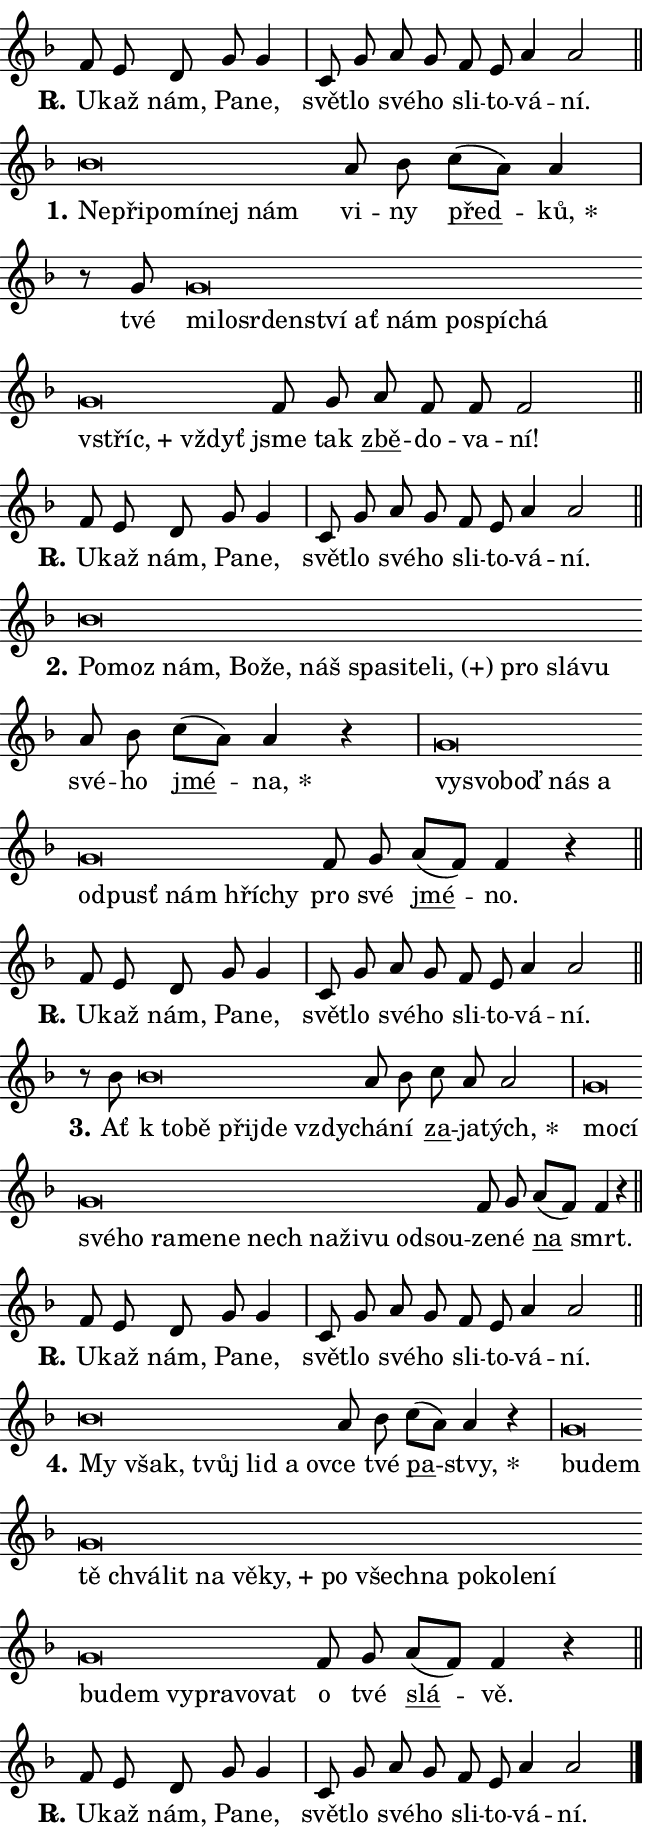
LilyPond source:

\version "2.24.0"
\header { tagline = "" }
\paper {
  indent = 0\cm
  top-margin = 0\cm
  right-margin = 0.13\cm % to fit lyric hyphens
  bottom-margin = 0\cm
  left-margin = 0\cm
  paper-width = 11\cm
  page-breaking = #ly:one-page-breaking
  system-system-spacing.basic-distance = #11
  score-system-spacing.basic-distance = #11
  ragged-last = ##f
}


%% Author: Thomas Morley
%% https://lists.gnu.org/archive/html/lilypond-user/2020-05/msg00002.html
#(define (line-position grob)
"Returns position of @var[grob} in current system:
   @code{'start}, if at first time-step
   @code{'end}, if at last time-step
   @code{'middle} otherwise
"
  (let* ((col (ly:item-get-column grob))
         (ln (ly:grob-object col 'left-neighbor))
         (rn (ly:grob-object col 'right-neighbor))
         (col-to-check-left (if (ly:grob? ln) ln col))
         (col-to-check-right (if (ly:grob? rn) rn col))
         (break-dir-left
           (and
             (ly:grob-property col-to-check-left 'non-musical #f)
             (ly:item-break-dir col-to-check-left)))
         (break-dir-right
           (and
             (ly:grob-property col-to-check-right 'non-musical #f)
             (ly:item-break-dir col-to-check-right))))
        (cond ((eqv? 1 break-dir-left) 'start)
              ((eqv? -1 break-dir-right) 'end)
              (else 'middle))))

#(define (tranparent-at-line-position vctor)
  (lambda (grob)
  "Relying on @code{line-position} select the relevant enry from @var{vctor}.
Used to determine transparency,"
    (case (line-position grob)
      ((end) (not (vector-ref vctor 0)))
      ((middle) (not (vector-ref vctor 1)))
      ((start) (not (vector-ref vctor 2))))))

noteHeadBreakVisibility =
#(define-music-function (break-visibility)(vector?)
"Makes @code{NoteHead}s transparent relying on @var{break-visibility}"
#{
  \override NoteHead.transparent =
    #(tranparent-at-line-position break-visibility)
#})

#(define delete-ledgers-for-transparent-note-heads
  (lambda (grob)
    "Reads whether a @code{NoteHead} is transparent.
If so this @code{NoteHead} is removed from @code{'note-heads} from
@var{grob}, which is supposed to be @code{LedgerLineSpanner}.
As a result ledgers are not printed for this @code{NoteHead}"
    (let* ((nhds-array (ly:grob-object grob 'note-heads))
           (nhds-list
             (if (ly:grob-array? nhds-array)
                 (ly:grob-array->list nhds-array)
                 '()))
           ;; Relies on the transparent-property being done before
           ;; Staff.LedgerLineSpanner.after-line-breaking is executed.
           ;; This is fragile ...
           (to-keep
             (remove
               (lambda (nhd)
                 (ly:grob-property nhd 'transparent #f))
               nhds-list)))
      ;; TODO find a better method to iterate over grob-arrays, similiar
      ;; to filter/remove etc for lists
      ;; For now rebuilt from scratch
      (set! (ly:grob-object grob 'note-heads)  '())
      (for-each
        (lambda (nhd)
          (ly:pointer-group-interface::add-grob grob 'note-heads nhd))
        to-keep))))

squashNotes = {
  \override NoteHead.X-extent = #'(-0.2 . 0.2)
  \override NoteHead.Y-extent = #'(-0.75 . 0)
  \override NoteHead.stencil =
    #(lambda (grob)
       (let ((pos (ly:grob-property grob 'staff-position)))
         (begin
           (if (< pos -7) (display "ERROR: Lower brevis then expected\n") (display ""))
           (if (<= pos -6) ly:text-interface::print ly:note-head::print))))
}
unSquashNotes = {
  \revert NoteHead.X-extent
  \revert NoteHead.Y-extent
  \revert NoteHead.stencil
}

hideNotes = \noteHeadBreakVisibility #begin-of-line-visible
unHideNotes = \noteHeadBreakVisibility #all-visible

% work-around for resetting accidentals
% https://lilypond.org/doc/v2.23/Documentation/notation/displaying-rhythms#unmetered-music
cadenzaMeasure = {
  \cadenzaOff
  \partial 1024 s1024
  \cadenzaOn
}

#(define-markup-command (accent layout props text) (markup?)
  "Underline accented syllable"
  (interpret-markup layout props
    #{\markup \override #'(offset . 4.3) \underline { #text }#}))

responsum = \markup \concat {
  "R" \hspace #-1.05 \path #0.1 #'((moveto 0 0.07) (lineto 0.9 0.8)) \hspace #0.05 "."
}

spaceSize = #0.6828661417322834 % exact space size for TeX Gyre Schola

\layout {
  \context {
    \Staff
    \remove "Time_signature_engraver"
    \override LedgerLineSpanner.after-line-breaking = #delete-ledgers-for-transparent-note-heads
  }
  \context {
    \Lyrics {
      \override LyricSpace.minimum-distance = \spaceSize
      \override LyricText.font-name = #"TeX Gyre Schola"
      \override LyricText.font-size = 1
      \override StanzaNumber.font-name = #"TeX Gyre Schola Bold"
      \override StanzaNumber.font-size = 1
    }
  }
  \context {
    \Score 
    \override NoteHead.text =
      #(lambda (grob) 
        (let ((pos (ly:grob-property grob 'staff-position)))
          #{\markup {
            \combine
              \halign #-0.55 \raise #(if (= pos -6) 0 0.5) \override #'(thickness . 2) \draw-line #'(3.2 . 0)
              \musicglyph "noteheads.sM1"
          }#}))
  }
}

% magnetic-lyrics.ily
%
%   written by
%     Jean Abou Samra <jean@abou-samra.fr>
%     Werner Lemberg <wl@gnu.org>
%
%   adapted by
%     Jiri Hon <jiri.hon@gmail.com>
%
% Version 2022-Apr-15

% https://www.mail-archive.com/lilypond-user@gnu.org/msg149350.html

#(define (Left_hyphen_pointer_engraver context)
   "Collect syllable-hyphen-syllable occurrences in lyrics and store
them in properties.  This engraver only looks to the left.  For
example, if the lyrics input is @code{foo -- bar}, it does the
following.

@itemize @bullet
@item
Set the @code{text} property of the @code{LyricHyphen} grob between
@q{foo} and @q{bar} to @code{foo}.

@item
Set the @code{left-hyphen} property of the @code{LyricText} grob with
text @q{foo} to the @code{LyricHyphen} grob between @q{foo} and
@q{bar}.
@end itemize

Use this auxiliary engraver in combination with the
@code{lyric-@/text::@/apply-@/magnetic-@/offset!} hook."
   (let ((hyphen #f)
         (text #f))
     (make-engraver
      (acknowledgers
       ((lyric-syllable-interface engraver grob source-engraver)
        (set! text grob)))
      (end-acknowledgers
       ((lyric-hyphen-interface engraver grob source-engraver)
        ;(when (not (grob::has-interface grob 'lyric-space-interface))
          (set! hyphen grob)));)
      ((stop-translation-timestep engraver)
       (when (and text hyphen)
         (ly:grob-set-object! text 'left-hyphen hyphen))
       (set! text #f)
       (set! hyphen #f)))))

#(define (lyric-text::apply-magnetic-offset! grob)
   "If the space between two syllables is less than the value in
property @code{LyricText@/.details@/.squash-threshold}, move the right
syllable to the left so that it gets concatenated with the left
syllable.

Use this function as a hook for
@code{LyricText@/.after-@/line-@/breaking} if the
@code{Left_@/hyphen_@/pointer_@/engraver} is active."
   (let ((hyphen (ly:grob-object grob 'left-hyphen #f)))
     (when hyphen
       (let ((left-text (ly:spanner-bound hyphen LEFT)))
         (when (grob::has-interface left-text 'lyric-syllable-interface)
           (let* ((common (ly:grob-common-refpoint grob left-text X))
                  (this-x-ext (ly:grob-extent grob common X))
                  (left-x-ext
                   (begin
                     ;; Trigger magnetism for left-text.
                     (ly:grob-property left-text 'after-line-breaking)
                     (ly:grob-extent left-text common X)))
                  ;; `delta` is the gap width between two syllables.
                  (delta (- (interval-start this-x-ext)
                            (interval-end left-x-ext)))
                  (details (ly:grob-property grob 'details))
                  (threshold (assoc-get 'squash-threshold details 0.2)))
             (when (< delta threshold)
               (let* (;; We have to manipulate the input text so that
                      ;; ligatures crossing syllable boundaries are not
                      ;; disabled.  For languages based on the Latin
                      ;; script this is essentially a beautification.
                      ;; However, for non-Western scripts it can be a
                      ;; necessity.
                      (lt (ly:grob-property left-text 'text))
                      (rt (ly:grob-property grob 'text))
                      (is-space (grob::has-interface hyphen 'lyric-space-interface))
                      (space (if is-space " " ""))
                      (extra-delta (if is-space spaceSize 0))
                      ;; Append new syllable.
                      (ltrt-space (if (and (string? lt) (string? rt))
                                (string-append lt space rt)
                                (make-concat-markup (list lt space rt))))
                      ;; Right-align `ltrt` to the right side.
                      (ltrt-space-markup (grob-interpret-markup
                               grob
                               (make-translate-markup
                                (cons (interval-length this-x-ext) 0)
                                (make-right-align-markup ltrt-space)))))
                 (begin
                   ;; Don't print `left-text`.
                   (ly:grob-set-property! left-text 'stencil #f)
                   ;; Set text and stencil (which holds all collected
                   ;; syllables so far) and shift it to the left.
                   (ly:grob-set-property! grob 'text ltrt-space)
                   (ly:grob-set-property! grob 'stencil ltrt-space-markup)
                   (ly:grob-translate-axis! grob (- (- delta extra-delta)) X))))))))))


#(define (lyric-hyphen::displace-bounds-first grob)
   ;; Make very sure this callback isn't triggered too early.
   (let ((left (ly:spanner-bound grob LEFT))
         (right (ly:spanner-bound grob RIGHT)))
     (ly:grob-property left 'after-line-breaking)
     (ly:grob-property right 'after-line-breaking)
     (ly:lyric-hyphen::print grob)))

squashThreshold = #0.4

\layout {
  \context {
    \Lyrics
    \consists #Left_hyphen_pointer_engraver
    \override LyricText.after-line-breaking =
      #lyric-text::apply-magnetic-offset!
    \override LyricHyphen.stencil = #lyric-hyphen::displace-bounds-first
    \override LyricText.details.squash-threshold = \squashThreshold
    \override LyricHyphen.minimum-distance = 0
    \override LyricHyphen.minimum-length = \squashThreshold
  }
}

squashText = \override LyricText.details.squash-threshold = 9999
unSquashText = \override LyricText.details.squash-threshold = \squashThreshold

leftText = \override LyricText.self-alignment-X = #LEFT
unLeftText = \revert LyricText.self-alignment-X

starOffset = #(lambda (grob) 
                (let ((x_offset (ly:self-alignment-interface::aligned-on-x-parent grob)))
                  (if (= x_offset 0) 0 (+ x_offset 1.2))))

star = #(define-music-function (syllable)(string?)
"Append star separator at the end of a syllable"
#{
  \once \override LyricText.X-offset = #starOffset
  \lyricmode { \markup {
    #syllable
    \override #'((font-name . "TeX Gyre Schola Bold")) \hspace #0.2 \lower #0.65 \larger "*"
  } }
#})

starAccent = #(define-music-function (syllable)(string?)
"Append star separator at the end of a syllable and make accent"
#{
  \once \override LyricText.X-offset = #starOffset
  \lyricmode { \markup {
    \accent #syllable
    \override #'((font-name . "TeX Gyre Schola Bold")) \hspace #0.2 \lower #0.65 \larger "*"
  } }
#})

breath = #(define-music-function (syllable)(string?)
"Append breathing indicator at the end of a syllable"
#{
  \lyricmode { \markup { #syllable "+" } }
#})

optionalBreath = #(define-music-function (syllable)(string?)
"Append optional breathing indicator at the end of a syllable"
#{
  \lyricmode { \markup { #syllable "(+)" } }
#})


\score {
    <<
        \new Voice = "melody" { \cadenzaOn \key f \major \relative { f'8 e d g g4 \cadenzaMeasure \bar "|" c,8 g' \bar "" a g \bar "" f e a4 a2 \cadenzaMeasure \bar "||" \break } }
        \new Lyrics \lyricsto "melody" { \lyricmode { \set stanza = \responsum
U -- kaž nám, Pa -- ne, svět -- lo své -- ho sli -- to -- vá -- ní. } }
    >>
    \layout {}
}

\score {
    <<
        \new Voice = "melody" { \cadenzaOn \key f \major \relative { \squashNotes bes'\breve*1/16 \hideNotes \breve*1/16 \bar "" \breve*1/16 \bar "" \breve*1/16 \bar "" \breve*1/16 \breve*1/16 \bar "" \unHideNotes \unSquashNotes a8 bes \bar "" c[( a)] a4 \cadenzaMeasure \bar "|" r8 g8 \squashNotes g\breve*1/16 \hideNotes \breve*1/16 \bar "" \breve*1/16 \bar "" \breve*1/16 \bar "" \breve*1/16 \bar "" \breve*1/16 \bar "" \breve*1/16 \bar "" \breve*1/16 \bar "" \breve*1/16 \bar "" \breve*1/16 \bar "" \breve*1/16 \breve*1/16 \bar "" \unHideNotes \unSquashNotes f8 g \bar "" a f f f2 \cadenzaMeasure \bar "||" \break } }
        \new Lyrics \lyricsto "melody" { \lyricmode { \set stanza = "1."
\leftText Ne -- \squashText při -- po -- mí -- nej nám \unLeftText \unSquashText vi -- ny \markup \accent před -- \star ků, tvé \leftText mi -- \squashText lo -- sr -- den -- ství ať nám po -- spí -- chá \breath "vstříc," vždyť \unLeftText \unSquashText jsme tak \markup \accent zbě -- do -- va -- ní! } }
    >>
    \layout {}
}

\score {
    <<
        \new Voice = "melody" { \cadenzaOn \key f \major \relative { f'8 e d g g4 \cadenzaMeasure \bar "|" c,8 g' \bar "" a g \bar "" f e a4 a2 \cadenzaMeasure \bar "||" \break } }
        \new Lyrics \lyricsto "melody" { \lyricmode { \set stanza = \responsum
U -- kaž nám, Pa -- ne, svět -- lo své -- ho sli -- to -- vá -- ní. } }
    >>
    \layout {}
}

\score {
    <<
        \new Voice = "melody" { \cadenzaOn \key f \major \relative { \squashNotes bes'\breve*1/16 \hideNotes \breve*1/16 \bar "" \breve*1/16 \bar "" \breve*1/16 \bar "" \breve*1/16 \bar "" \breve*1/16 \bar "" \breve*1/16 \bar "" \breve*1/16 \bar "" \breve*1/16 \bar "" \breve*1/16 \bar "" \breve*1/16 \bar "" \breve*1/16 \breve*1/16 \bar "" \unHideNotes \unSquashNotes a8 bes \bar "" c[( a)] a4 r \cadenzaMeasure \bar "|" \squashNotes g\breve*1/16 \hideNotes \breve*1/16 \bar "" \breve*1/16 \bar "" \breve*1/16 \bar "" \breve*1/16 \bar "" \breve*1/16 \bar "" \breve*1/16 \bar "" \breve*1/16 \bar "" \breve*1/16 \breve*1/16 \bar "" \unHideNotes \unSquashNotes f8 g \bar "" a[( f)] f4 r \cadenzaMeasure \bar "||" \break } }
        \new Lyrics \lyricsto "melody" { \lyricmode { \set stanza = "2."
\leftText Po -- \squashText moz nám, Bo -- že, náš spa -- si -- te -- \optionalBreath li, pro slá -- vu \unLeftText \unSquashText své -- ho \markup \accent jmé -- \star na, \leftText vy -- \squashText svo -- boď nás a od -- pusť nám hří -- chy \unLeftText \unSquashText pro své \markup \accent jmé -- no. } }
    >>
    \layout {}
}

\score {
    <<
        \new Voice = "melody" { \cadenzaOn \key f \major \relative { f'8 e d g g4 \cadenzaMeasure \bar "|" c,8 g' \bar "" a g \bar "" f e a4 a2 \cadenzaMeasure \bar "||" \break } }
        \new Lyrics \lyricsto "melody" { \lyricmode { \set stanza = \responsum
U -- kaž nám, Pa -- ne, svět -- lo své -- ho sli -- to -- vá -- ní. } }
    >>
    \layout {}
}

\score {
    <<
        \new Voice = "melody" { \cadenzaOn \key f \major \relative { r8 bes'8 \squashNotes bes\breve*1/16 \hideNotes \breve*1/16 \bar "" \breve*1/16 \bar "" \breve*1/16 \breve*1/16 \bar "" \unHideNotes \unSquashNotes a8 bes \bar "" c a a2 \cadenzaMeasure \bar "|" \squashNotes g\breve*1/16 \hideNotes \breve*1/16 \bar "" \breve*1/16 \bar "" \breve*1/16 \bar "" \breve*1/16 \bar "" \breve*1/16 \bar "" \breve*1/16 \bar "" \breve*1/16 \bar "" \breve*1/16 \bar "" \breve*1/16 \bar "" \breve*1/16 \bar "" \breve*1/16 \breve*1/16 \bar "" \unHideNotes \unSquashNotes f8 g \bar "" a[( f)] f4 r \cadenzaMeasure \bar "||" \break } }
        \new Lyrics \lyricsto "melody" { \lyricmode { \set stanza = "3."
Ať \leftText "k to" -- \squashText bě při -- jde vzdy -- \unLeftText \unSquashText chá -- ní \markup \accent za -- ja -- \star tých, \leftText mo -- \squashText cí své -- ho ra -- me -- ne nech na -- ži -- vu od -- sou -- \unLeftText \unSquashText ze -- né \markup \accent na smrt. } }
    >>
    \layout {}
}

\score {
    <<
        \new Voice = "melody" { \cadenzaOn \key f \major \relative { f'8 e d g g4 \cadenzaMeasure \bar "|" c,8 g' \bar "" a g \bar "" f e a4 a2 \cadenzaMeasure \bar "||" \break } }
        \new Lyrics \lyricsto "melody" { \lyricmode { \set stanza = \responsum
U -- kaž nám, Pa -- ne, svět -- lo své -- ho sli -- to -- vá -- ní. } }
    >>
    \layout {}
}

\score {
    <<
        \new Voice = "melody" { \cadenzaOn \key f \major \relative { \squashNotes bes'\breve*1/16 \hideNotes \breve*1/16 \bar "" \breve*1/16 \bar "" \breve*1/16 \bar "" \breve*1/16 \breve*1/16 \bar "" \unHideNotes \unSquashNotes a8 bes \bar "" c[( a)] a4 r \cadenzaMeasure \bar "|" \squashNotes g\breve*1/16 \hideNotes \breve*1/16 \bar "" \breve*1/16 \bar "" \breve*1/16 \bar "" \breve*1/16 \bar "" \breve*1/16 \bar "" \breve*1/16 \bar "" \breve*1/16 \bar "" \breve*1/16 \bar "" \breve*1/16 \bar "" \breve*1/16 \bar "" \breve*1/16 \bar "" \breve*1/16 \bar "" \breve*1/16 \bar "" \breve*1/16 \bar "" \breve*1/16 \bar "" \breve*1/16 \bar "" \breve*1/16 \bar "" \breve*1/16 \bar "" \breve*1/16 \breve*1/16 \bar "" \unHideNotes \unSquashNotes f8 g \bar "" a[( f)] f4 r \cadenzaMeasure \bar "||" \break } }
        \new Lyrics \lyricsto "melody" { \lyricmode { \set stanza = "4."
\leftText My \squashText však, tvůj lid a ov -- \unLeftText \unSquashText ce tvé \markup \accent pa -- \star stvy, \leftText bu -- \squashText dem tě chvá -- lit na vě -- \breath "ky," po všech -- na po -- ko -- le -- ní bu -- dem vy -- pra -- vo -- vat \unLeftText \unSquashText o tvé \markup \accent slá -- vě. } }
    >>
    \layout {}
}

\score {
    <<
        \new Voice = "melody" { \cadenzaOn \key f \major \relative { f'8 e d g g4 \cadenzaMeasure \bar "|" c,8 g' \bar "" a g \bar "" f e a4 a2 \cadenzaMeasure \bar "||" \break } \bar "|." }
        \new Lyrics \lyricsto "melody" { \lyricmode { \set stanza = \responsum
U -- kaž nám, Pa -- ne, svět -- lo své -- ho sli -- to -- vá -- ní. } }
    >>
    \layout {}
}
